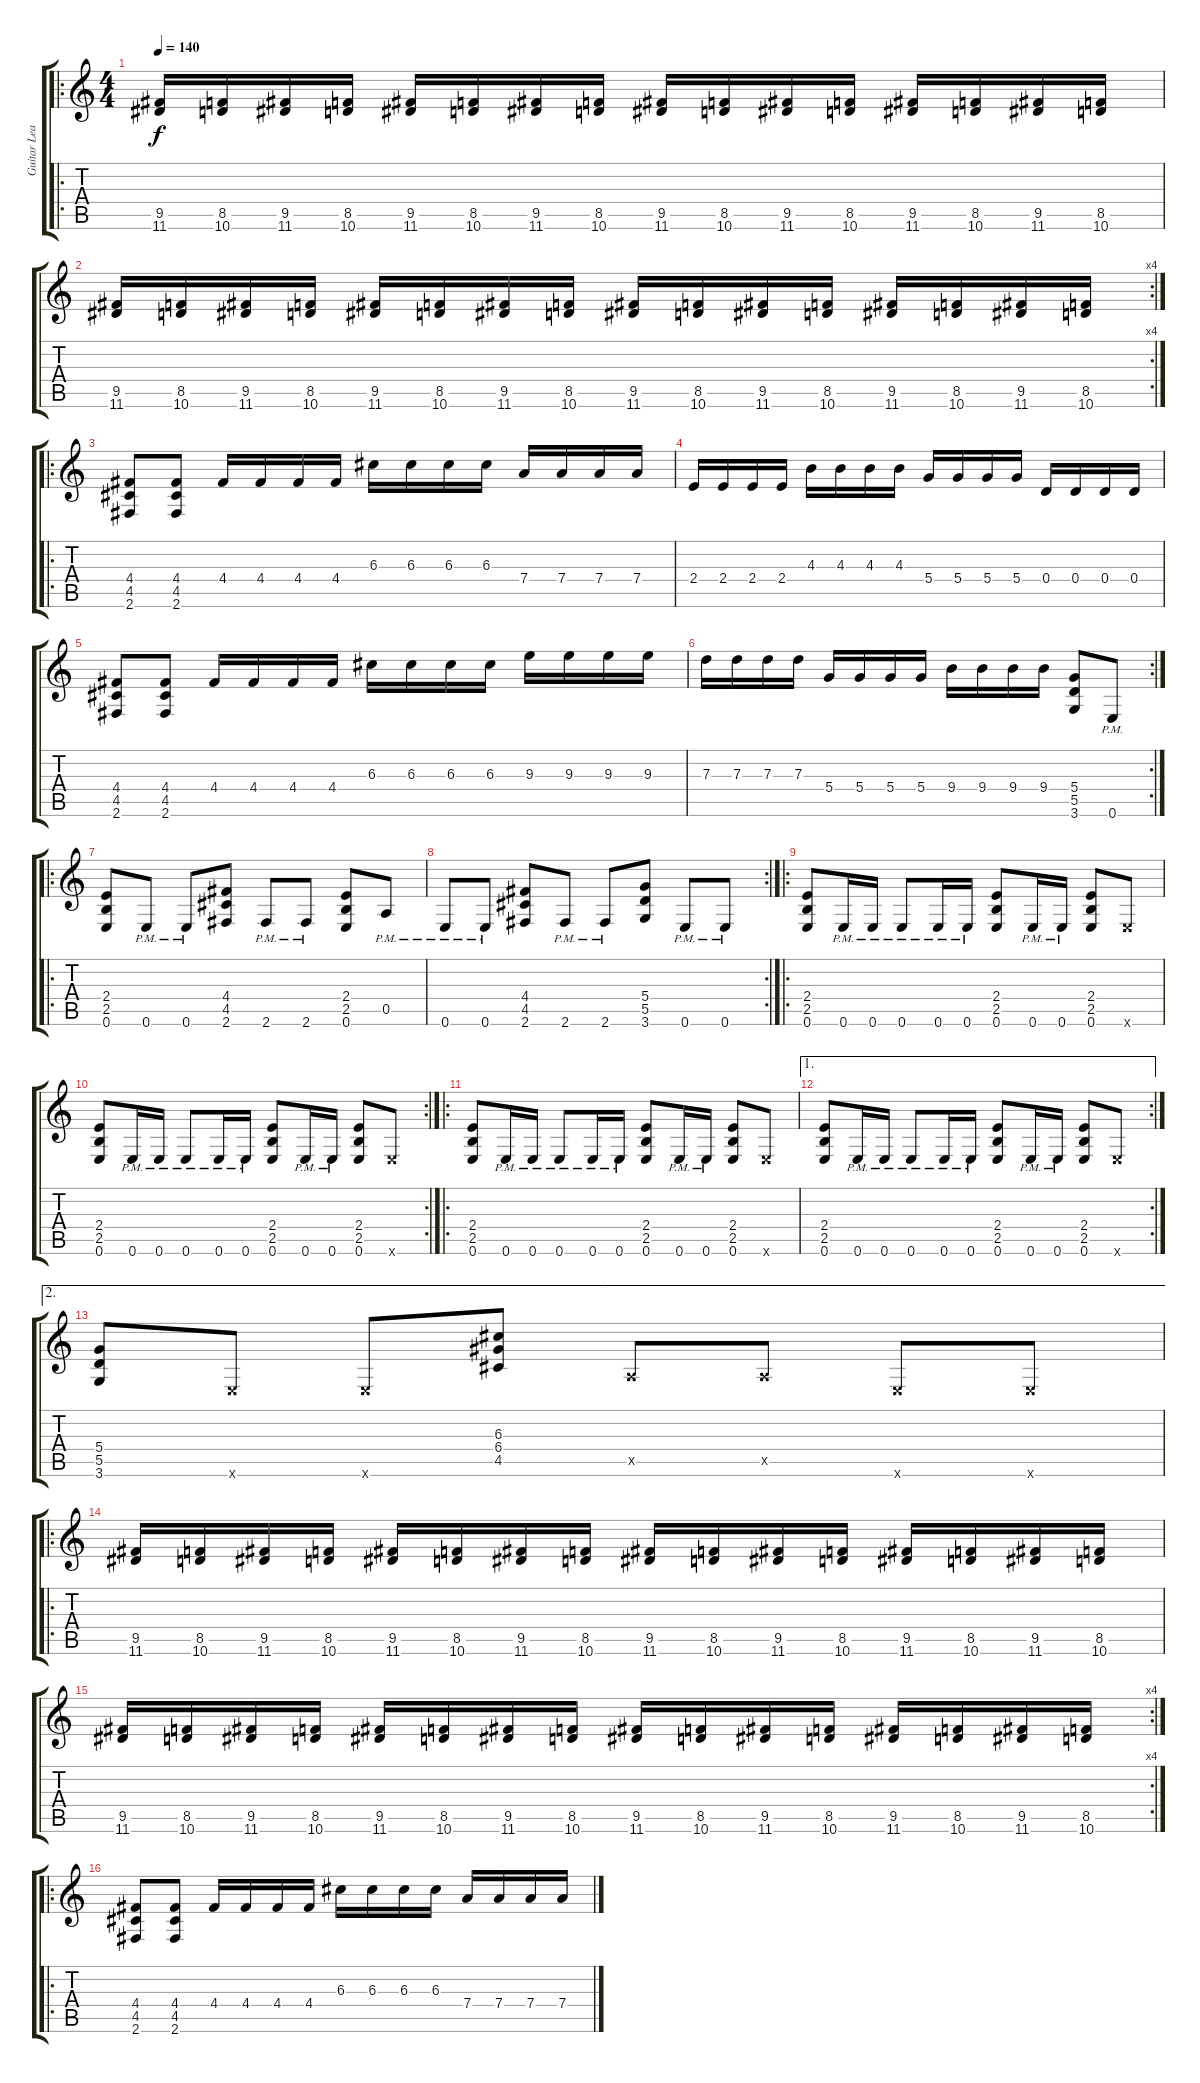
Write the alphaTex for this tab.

\track ("Guitar Lead" "Guitar Lea") {instrument distortionguitar}
\staff {score tabs}
\tuning (E4 B3 G3 D3 A2 E2) {hide}
\ro
\ts (4 4)
\tempo 140
\clef g2
\ks c
(9.5 11.6).16{dy f} (8.5 10.6).16 (9.5 11.6).16 (8.5 10.6).16 (9.5 11.6).16 (8.5 10.6).16 (9.5 11.6).16 (8.5 10.6).16 (9.5 11.6).16 (8.5 10.6).16 (9.5 11.6).16 (8.5 10.6).16 (9.5 11.6).16 (8.5 10.6).16 (9.5 11.6).16 (8.5 10.6).16 |
\rc 4
(9.5 11.6).16 (8.5 10.6).16 (9.5 11.6).16 (8.5 10.6).16 (9.5 11.6).16 (8.5 10.6).16 (9.5 11.6).16 (8.5 10.6).16 (9.5 11.6).16 (8.5 10.6).16 (9.5 11.6).16 (8.5 10.6).16 (9.5 11.6).16 (8.5 10.6).16 (9.5 11.6).16 (8.5 10.6).16 |
\ro
(4.4 4.5 2.6).8 (4.4 4.5 2.6).8 4.4.16 4.4.16 4.4.16 4.4.16 6.3.16 6.3.16 6.3.16 6.3.16 7.4.16 7.4.16 7.4.16 7.4.16 |
2.4.16 2.4.16 2.4.16 2.4.16 4.3.16 4.3.16 4.3.16 4.3.16 5.4.16 5.4.16 5.4.16 5.4.16 0.4.16 0.4.16 0.4.16 0.4.16 |
(4.4 4.5 2.6).8 (4.4 4.5 2.6).8 4.4.16 4.4.16 4.4.16 4.4.16 6.3.16 6.3.16 6.3.16 6.3.16 9.3.16 9.3.16 9.3.16 9.3.16 |
\rc 2
7.3.16 7.3.16 7.3.16 7.3.16 5.4.16 5.4.16 5.4.16 5.4.16 9.4.16 9.4.16 9.4.16 9.4.16 (5.4 5.5 3.6).8 0.6{pm}.8 |
\ro
(2.4 2.5 0.6).8 0.6{pm}.8 0.6{pm}.8 (4.4 4.5 2.6).8 2.6{pm}.8 2.6{pm}.8 (2.4 2.5 0.6).8 0.5{pm}.8 |
\rc 2
0.6{pm}.8 0.6{pm}.8 (4.4 4.5 2.6).8 2.6{pm}.8 2.6{pm}.8 (5.4 5.5 3.6).8 0.6{pm}.8 0.6{pm}.8 |
\ro
(2.4 2.5 0.6).8 0.6{pm}.16 0.6{pm}.16 0.6{pm}.8 0.6{pm}.16 0.6{pm}.16 (2.4 2.5 0.6).8 0.6{pm}.16 0.6{pm}.16 (2.4 2.5 0.6).8 0.6{x}.8 |
\rc 2
(2.4 2.5 0.6).8 0.6{pm}.16 0.6{pm}.16 0.6{pm}.8 0.6{pm}.16 0.6{pm}.16 (2.4 2.5 0.6).8 0.6{pm}.16 0.6{pm}.16 (2.4 2.5 0.6).8 0.6{x}.8 |
\ro
(2.4 2.5 0.6).8 0.6{pm}.16 0.6{pm}.16 0.6{pm}.8 0.6{pm}.16 0.6{pm}.16 (2.4 2.5 0.6).8 0.6{pm}.16 0.6{pm}.16 (2.4 2.5 0.6).8 0.6{x}.8 |
\ae 1
\rc 2
(2.4 2.5 0.6).8 0.6{pm}.16 0.6{pm}.16 0.6{pm}.8 0.6{pm}.16 0.6{pm}.16 (2.4 2.5 0.6).8 0.6{pm}.16 0.6{pm}.16 (2.4 2.5 0.6).8 0.6{x}.8 |
\ae 2
(5.4 5.5 3.6).8 0.6{x}.8 0.6{x}.8 (6.3 6.4 4.5).8 0.5{x}.8 0.5{x}.8 0.6{x}.8 0.6{x}.8 |
\ro
(9.5 11.6).16 (8.5 10.6).16 (9.5 11.6).16 (8.5 10.6).16 (9.5 11.6).16 (8.5 10.6).16 (9.5 11.6).16 (8.5 10.6).16 (9.5 11.6).16 (8.5 10.6).16 (9.5 11.6).16 (8.5 10.6).16 (9.5 11.6).16 (8.5 10.6).16 (9.5 11.6).16 (8.5 10.6).16 |
\rc 4
(9.5 11.6).16 (8.5 10.6).16 (9.5 11.6).16 (8.5 10.6).16 (9.5 11.6).16 (8.5 10.6).16 (9.5 11.6).16 (8.5 10.6).16 (9.5 11.6).16 (8.5 10.6).16 (9.5 11.6).16 (8.5 10.6).16 (9.5 11.6).16 (8.5 10.6).16 (9.5 11.6).16 (8.5 10.6).16 |
\ro
(4.4 4.5 2.6).8 (4.4 4.5 2.6).8 4.4.16 4.4.16 4.4.16 4.4.16 6.3.16 6.3.16 6.3.16 6.3.16 7.4.16 7.4.16 7.4.16 7.4.16
